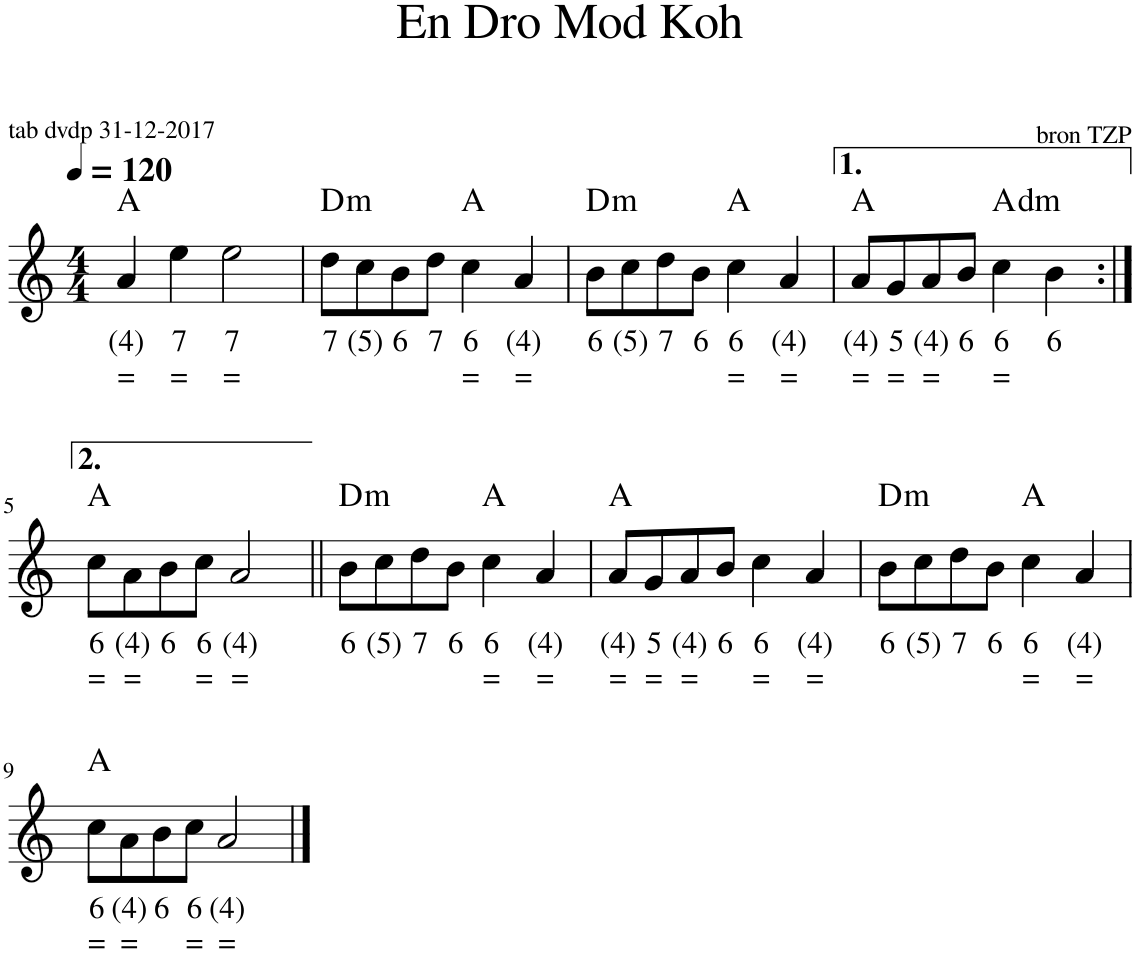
**kern	**text	**text	**harte
*part1	*part1	*part1	*part1
*staff1	*staff1	*staff1	*
*I"Stem	*	*	*
*I'Stm.	*	*	*
*clefG2	*	*	*
*k[]	*	*	*
*M4/4	*	*	*
*MM120	*	*	*
=1	=1	=1	=1
!	!LO:LY:b	!LO:LY:b	!
4a/	(4)	=	A:maj
!	!LO:LY:b	!LO:LY:b	!
4ee\	7	=	.
!	!LO:LY:b	!LO:LY:b	!
2ee\	7	=	.
=2	=2	=2	=2
!	!LO:LY:b	!	!LO:H:kt=m
8dd\L	7	.	D:min
!	!LO:LY:b	!	!
8ccn\	(5)	.	.
!	!LO:LY:b	!	!
8b\	6	.	.
!	!LO:LY:b	!	!
8dd\J	7	.	.
!	!LO:LY:b	!LO:LY:b	!
4ccn\	6	=	A:maj
!	!LO:LY:b	!LO:LY:b	!
4a/	(4)	=	.
=3	=3	=3	=3
!	!LO:LY:b	!	!LO:H:kt=m
8b\L	6	.	D:min
!	!LO:LY:b	!	!
8cc\	(5)	.	.
!	!LO:LY:b	!	!
8dd\	7	.	.
!	!LO:LY:b	!	!
8b\J	6	.	.
!	!LO:LY:b	!LO:LY:b	!
4ccn\	6	=	A:maj
!	!LO:LY:b	!LO:LY:b	!
4a/	(4)	=	.
=4	=4	=4	=4
!	!LO:LY:b	!LO:LY:b	!
8a/L	(4)	=	A:maj
!	!LO:LY:b	!LO:LY:b	!
8g/	5	=	.
!	!LO:LY:b	!LO:LY:b	!
8a/	(4)	=	.
!	!LO:LY:b	!	!
8b/J	6	.	.
!	!LO:LY:b	!LO:LY:b	!LO:H:kt=dm
4ccn\	6	=	.
!	!LO:LY:b	!	!
4b\	6	.	.
!!LO:LB:g=z
=5:|!	=5:|!	=5:|!	=5:|!
!	!LO:LY:b	!LO:LY:b	!
8ccn\L	6	=	A:maj
!	!LO:LY:b	!LO:LY:b	!
8a\	(4)	=	.
!	!LO:LY:b	!	!
8b\	6	.	.
!	!LO:LY:b	!LO:LY:b	!
8cc\J	6	=	.
!	!LO:LY:b	!LO:LY:b	!
2a/	(4)	=	.
=6||	=6||	=6||	=6||
!	!LO:LY:b	!	!LO:H:kt=m
8b\L	6	.	D:min
!	!LO:LY:b	!	!
8cc\	(5)	.	.
!	!LO:LY:b	!	!
8dd\	7	.	.
!	!LO:LY:b	!	!
8b\J	6	.	.
!	!LO:LY:b	!LO:LY:b	!
4ccn\	6	=	A:maj
!	!LO:LY:b	!LO:LY:b	!
4a/	(4)	=	.
=7	=7	=7	=7
!	!LO:LY:b	!LO:LY:b	!
8a/L	(4)	=	A:maj
!	!LO:LY:b	!LO:LY:b	!
8g/	5	=	.
!	!LO:LY:b	!LO:LY:b	!
8a/	(4)	=	.
!	!LO:LY:b	!	!
8b/J	6	.	.
!	!LO:LY:b	!LO:LY:b	!
4ccn\	6	=	.
!	!LO:LY:b	!LO:LY:b	!
4a/	(4)	=	.
=8	=8	=8	=8
!	!LO:LY:b	!	!LO:H:kt=m
8b\L	6	.	D:min
!	!LO:LY:b	!	!
8cc\	(5)	.	.
!	!LO:LY:b	!	!
8dd\	7	.	.
!	!LO:LY:b	!	!
8b\J	6	.	.
!	!LO:LY:b	!LO:LY:b	!
4ccn\	6	=	A:maj
!	!LO:LY:b	!LO:LY:b	!
4a/	(4)	=	.
!!LO:LB:g=z
=9	=9	=9	=9
!	!LO:LY:b	!LO:LY:b	!
8ccn\L	6	=	A:maj
!	!LO:LY:b	!LO:LY:b	!
8a\	(4)	=	.
!	!LO:LY:b	!	!
8b\	6	.	.
!	!LO:LY:b	!LO:LY:b	!
8cc\J	6	=	.
!	!LO:LY:b	!LO:LY:b	!
2a/	(4)	=	.
==	==	==	==
*-	*-	*-	*-
